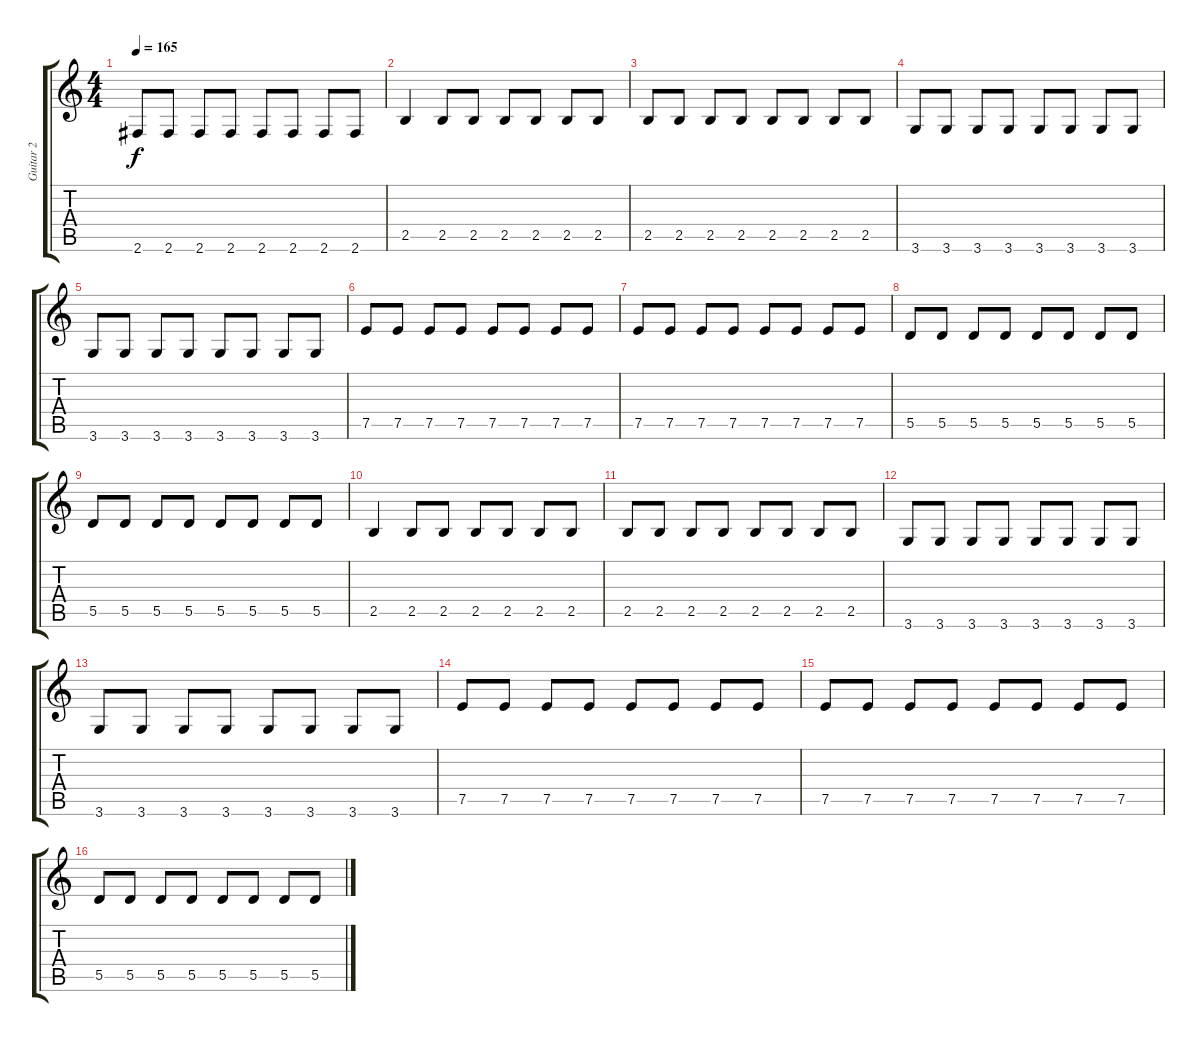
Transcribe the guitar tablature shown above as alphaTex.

\track ("Guitar 2" "Guitar 2") {instrument distortionguitar}
\staff {score tabs}
\tuning (E4 B3 G3 D3 A2 E2) {hide}
\ts (4 4)
\tempo 165
\clef g2
\ks c
2.6.8{dy f} 2.6.8 2.6.8 2.6.8 2.6.8 2.6.8 2.6.8 2.6.8 |
2.5.4 2.5.8 2.5.8 2.5.8 2.5.8 2.5.8 2.5.8 |
2.5.8 2.5.8 2.5.8 2.5.8 2.5.8 2.5.8 2.5.8 2.5.8 |
3.6.8 3.6.8 3.6.8 3.6.8 3.6.8 3.6.8 3.6.8 3.6.8 |
3.6.8 3.6.8 3.6.8 3.6.8 3.6.8 3.6.8 3.6.8 3.6.8 |
7.5.8 7.5.8 7.5.8 7.5.8 7.5.8 7.5.8 7.5.8 7.5.8 |
7.5.8 7.5.8 7.5.8 7.5.8 7.5.8 7.5.8 7.5.8 7.5.8 |
5.5.8 5.5.8 5.5.8 5.5.8 5.5.8 5.5.8 5.5.8 5.5.8 |
5.5.8 5.5.8 5.5.8 5.5.8 5.5.8 5.5.8 5.5.8 5.5.8 |
2.5.4 2.5.8 2.5.8 2.5.8 2.5.8 2.5.8 2.5.8 |
2.5.8 2.5.8 2.5.8 2.5.8 2.5.8 2.5.8 2.5.8 2.5.8 |
3.6.8 3.6.8 3.6.8 3.6.8 3.6.8 3.6.8 3.6.8 3.6.8 |
3.6.8 3.6.8 3.6.8 3.6.8 3.6.8 3.6.8 3.6.8 3.6.8 |
7.5.8 7.5.8 7.5.8 7.5.8 7.5.8 7.5.8 7.5.8 7.5.8 |
7.5.8 7.5.8 7.5.8 7.5.8 7.5.8 7.5.8 7.5.8 7.5.8 |
5.5.8 5.5.8 5.5.8 5.5.8 5.5.8 5.5.8 5.5.8 5.5.8
